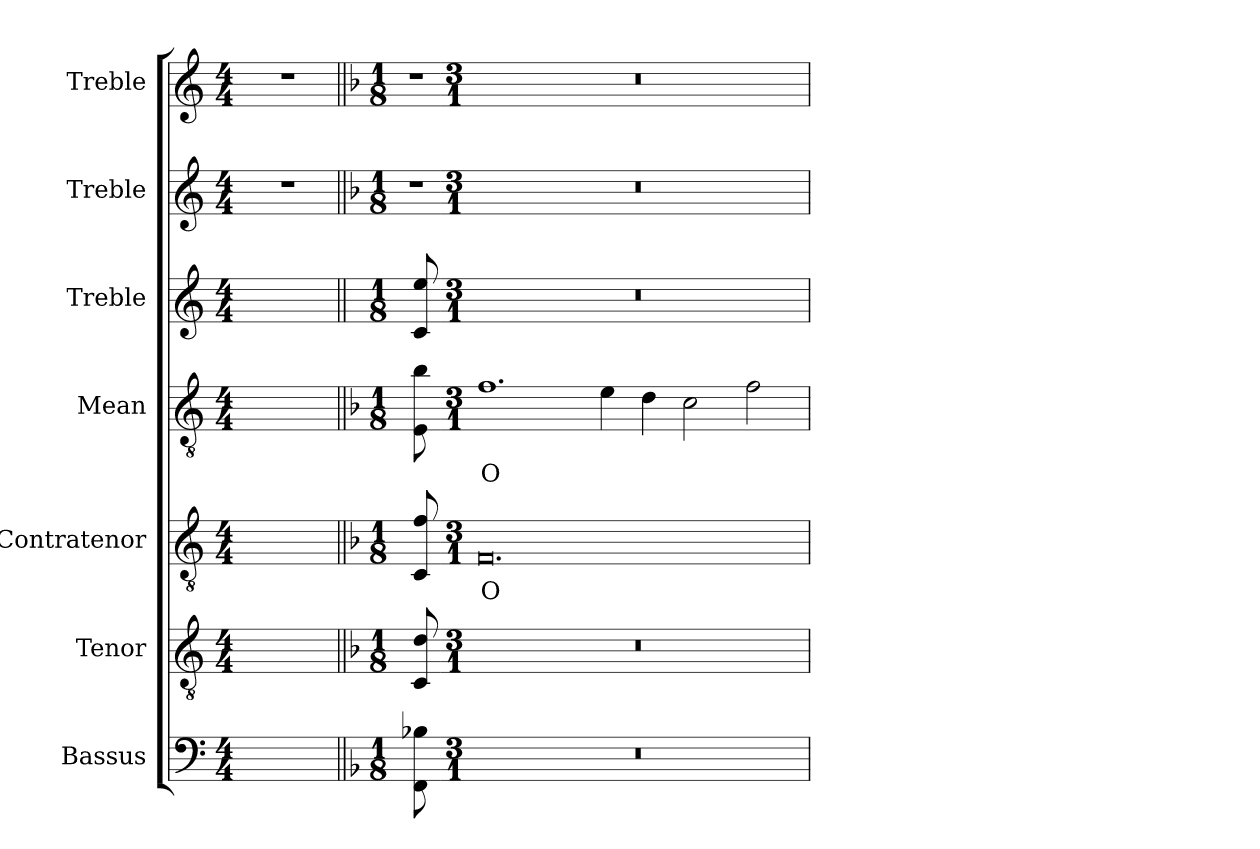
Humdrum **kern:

**kern	**kern	**kern	**text	**kern	**text	**kern	**kern	**kern
*part7	*part6	*part5	*part5	*part4	*part4	*part3	*part2	*part1
*staff7	*staff6	*staff5	*staff5	*staff4	*staff4	*staff3	*staff2	*staff1
*I"Bassus	*I"Tenor	*I"Contratenor	*	*I"Mean	*	*I"Treble	*I"Treble	*I"Treble
*I'B.	*I'T.	*I'Ct.	*	*I'M.	*	*I'Tr.	*	*
!!LO:PB:g=z
*clefF4	*clefGv2	*clefGv2	*	*clefGv2	*	*clefG2	*clefG2	*clefG2
*	*ITrd7c12	*ITrd7c12	*	*ITrd7c12	*	*	*	*
*k[]	*k[]	*k[]	*	*k[]	*	*k[]	*k[]	*k[]
*C:	*C:	*C:	*	*C:	*	*C:	*C:	*C:
*M4/4	*M4/4	*M4/4	*	*M4/4	*	*M4/4	*M4/4	*M4/4
=1	=1	=1	=1	=1	=1	=1	=1	=1
1ryy	1ryy	1ryy	.	1ryy	.	1ryy	1r	1r
=2||	=2||	=2||	=2||	=2||	=2||	=2||	=2||	=2||
*k[b-]	*k[b-]	*k[b-]	*	*k[b-]	*	*k[]	*k[b-]	*k[b-]
*F:	*F:	*F:	*	*F:	*	*	*F:	*F:
*M1/8	*M1/8	*M1/8	*	*M1/8	*	*M1/8	*M1/8	*M1/8
!	!	!	!	!	!	!	!LO:N:vis=1	!LO:N:vis=1
8FFi\ 8B-Xi	8CCi/ 8Di	8CCi/ 8Fi	.	8EEi\ 8B-i	.	8ci/ 8eei	8r	8r
=1-	=1-	=1-	=1-	=1-	=1-	=1-	=1-	=1-
*M3/1	*M3/1	*M3/1	*	*M3/1	*	*M3/1	*M3/1	*M3/1
!LO:N:vis=1	!LO:N:vis=1	!	!	!	!	!	!	!
!	!	!	!LO:LY:b:color=#000000	!	!	!	!	!
!	!	!	!	!	!LO:LY:b:color=#000000	!LO:N:vis=1	!LO:N:vis=1	!LO:N:vis=1
0.r	0.r	0.FFi	O	1.Fi	O	0.r	0.r	0.r
.	.	.	.	4Ei\	.	.	.	.
.	.	.	.	4Di\	.	.	.	.
.	.	.	.	2Ci\	.	.	.	.
.	.	.	.	2Fi\	.	.	.	.
=`	=`	=`	=`	=`	=`	=`	=`	=`
*-	*-	*-	*-	*-	*-	*-	*-	*-
